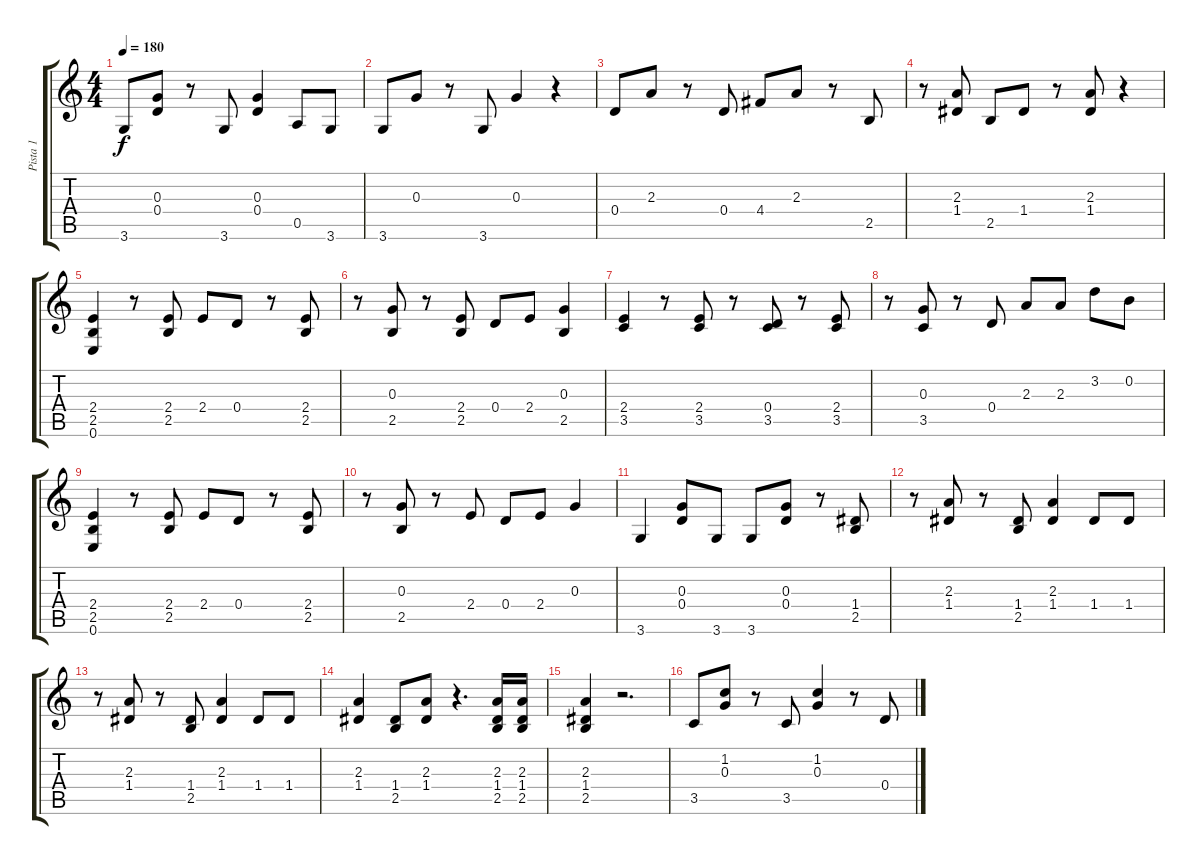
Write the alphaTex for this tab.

\track ("Pista 1" "Pista 1") {instrument electricguitarjazz}
\staff {score tabs}
\tuning (E4 B3 G3 D3 A2 E2) {hide}
\ts (4 4)
\tempo 180
\clef g2
\ks c
3.6.8{dy f} (0.3 0.4).8 r.8 3.6.8 (0.3 0.4).4 0.5.8 3.6.8 |
3.6.8 0.3.8 r.8 3.6.8 0.3.4 r.4 |
0.4.8 2.3.8 r.8 0.4.8 4.4.8 2.3.8 r.8 2.5.8 |
r.8 (2.3 1.4).8 2.5.8 1.4.8 r.8 (2.3 1.4).8 r.4 |
(2.4 2.5 0.6).4 r.8 (2.4 2.5).8 2.4.8 0.4.8 r.8 (2.4 2.5).8 |
r.8 (0.3 2.5).8 r.8 (2.4 2.5).8 0.4.8 2.4.8 (0.3 2.5).4 |
(2.4 3.5).4 r.8 (2.4 3.5).8 r.8 (0.4 3.5).8 r.8 (2.4 3.5).8 |
r.8 (0.3 3.5).8 r.8 0.4.8 2.3.8 2.3.8 3.2.8 0.2.8 |
(2.4 2.5 0.6).4 r.8 (2.4 2.5).8 2.4.8 0.4.8 r.8 (2.4 2.5).8 |
r.8 (0.3 2.5).8 r.8 2.4.8 0.4.8 2.4.8 0.3.4 |
3.6.4 (0.3 0.4).8 3.6.8 3.6.8 (0.3 0.4).8 r.8 (1.4 2.5).8 |
r.8 (2.3 1.4).8 r.8 (1.4 2.5).8 (2.3 1.4).4 1.4.8 1.4.8 |
r.8 (2.3 1.4).8 r.8 (1.4 2.5).8 (2.3 1.4).4 1.4.8 1.4.8 |
(2.3 1.4).4 (1.4 2.5).8 (2.3 1.4).8 r.4{d} (2.3 1.4 2.5).16 (2.3 1.4 2.5).16 |
(2.3 1.4 2.5).4 r.2{d} |
3.5.8 (1.2 0.3).8 r.8 3.5.8 (1.2 0.3).4 r.8 0.4.8
